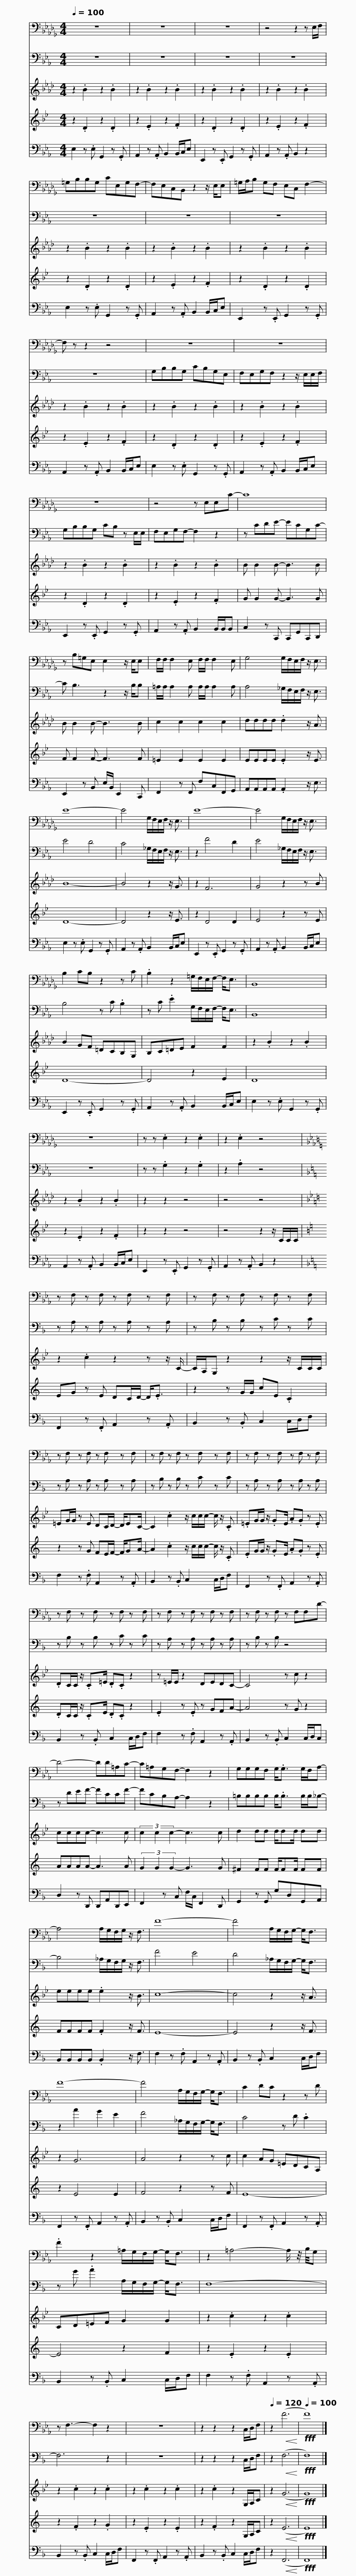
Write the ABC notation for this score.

X:1
%%score 1 2 3 4 5
L:1/8
Q:1/4=100
M:4/4
I:linebreak $
K:Db
V:1 bass
V:2 bass
V:3 treble transpose=-7
V:4 treble transpose=-7
V:5 bass
V:1
 z8 | z8 | z8 | z4 z2 z E,/F,/ |$ =G,B,B,G, CE,G,F,- | %5
 F,E,C,B,, z2 z/ E,/E, | =G,/A,/B, G,F, E,C, F,2- | F, z z2 z4 |$ z8 | z8 | %10
 z8 | z4 z E,E,C- |$ C8 | z B,=G,E, E,2 z/ E,/E, | F,/F,/ F,2 E, F,/F,/ F,2 E, |$ %15
 G,4 G,/F,/E,/F,/ z/ E,3/2 | E8- | E4 G,/F,/E,/F,/ z/ E,3/2 | E8- |$ E4 G,/F,/E,/F,/ z/ E,3/2 | %20
 B,2 CB, z2 z C | .B,2 z2 =G,/F,/E,/F,/- F,<E, | B,,8 |$ z8 | z z .E,2 z2 .E,2 | %25
 z2 .E,2 z4 |[K:Eb] z F, z F, z F, z F, |$ z F, z F, z F, z F, | z F, z F, z F, z F, | z F, z F, z F, z F, |$ %30
 z F, z F, z F, z F, | z F, z F, z F, z F, | z F, z F, z F, z F, |$ z F, z F, z F,F,D- | D4- DD=A,C- | %35
 C=A,G,F,- F,2 z2 |$ G,G,G,F, G,<.G, G,/F,/A,- | A,4 A,/G,/F,/G,/ z/ F,3/2 | F8- | F4 A,/G,/F,/G,/- G,<F, |$ %40
 F8- | F4 A,/G,/F,/G,/- G,<F, | C2 DC z2 z D | .F2 z2 =A,/G,/F,/G,/- G,<F, |$ z2 =A,4- A,/ z/4 B,/4G, | %45
 z F,3- F,2 z2 | z8 | z2 z2 z2 C,/D,/F, |[Q:1/4=120] z2!<(! (F6!<)! |[Q:1/4=100]!fff! F8) |] %50
V:2
[K:Eb] z8 | z8 | z8 | z8 |$ z8 | %5
 z8 | z8 | z8 |$ G,B,B,G, CB,G,E, | F,E,G,F, z2 z/ E,/E,/F,/ | %10
 G,B,B,G, CB, z E,/E,/ | F,E,G,F,- F,2 z2 |$ z CDE- ECG,C- | C B,3 z2 z/ B,/B, | =A,/A,/ A,2 A, A,/A,/ A,2 A, |$ %15
 A,4 _G,/F,/E,/F,/ z/ E,3/2 | E4 D4 | C4 _G,/F,/E,/F,/ z/ E,3/2 | z2 F4 D2 |$ E4 _G,/F,/E,/F,/ z/ E,3/2 | %20
 B,4 z C .B,2 | z C .E2 G,/F,/E,/F,/- F,<E, | B,,8 |$ z8 | z z .G,2 z2 .G,2 | %25
 z2 .A,2 z4 |[K:F] z A, z A, z A, z A, |$ z B, z B, z C z C | z A, z A, z A, z A, | z B, z B, z C z C |$ %30
 z A, z A, z A, z A, | z B, z B, z C z C | z A, z A, z A, z A, |$ z B, z B, z4 | z DEF- FCCF- | %35
 FCB,A,- A,2 z2 |$ =B,B,B,B, B,<.B, B,/B,/_B,- | B,4 _A,/G,/F,/G,/ z/ F,3/2 | F4 E4 | D4 _A,/G,/F,/G,/- G,<F, |$ %40
 z2 A2 G2 E2 | F4 _A,/G,/F,/G,/- G,<F, | C4 z D .C2 | z G .A2 A,/G,/F,/G,/- G,<F, |$ F,8- | %45
 F,6 z2 | z8 | z2 z2 z2 C,/D,/F, | z2!<(! (F,6!<)! |!fff! F,8) |] %50
V:3
[K:Ab] z2 .B2 z2 .B2 | z2 .B2 z2 .B2 | z2 .B2 z2 .B2 | z2 .B2 z2 .B2 |$ z2 .B2 z2 .B2 | %5
 z2 .B2 z2 .B2 | z2 .B2 z2 .B2 | z2 .B2 z2 .B2 |$ z2 .B2 z2 .B2 | z2 .B2 z2 .B2 | %10
 z2 .B2 z2 .B2 | z2 .B2 z2 .B2 |$ B B2 B- B3 B | B B2 B- B3 B | c2 c2 c2 c2 |$ %15
 dddd .d2 z/ A3/2 | B8- | B4 z2 z/ G3/2 | z2 F6 |$ G4 z2 z B | %20
 B2 GF =DCB,G, | B,C=DE F2 F2 | z2 .B2 z2 .B2 |$ z2 .B2 z2 .B2 | z2 z2 z4 | %25
 z4 z4 |[K:Bb] z2 .c2 z2 z z/ C/- |$ C/A,/G, z2 z2 z/ C/C/C/ | =EG/G/ z E DC/D/- D/EC/- | C2 .c2 z/ c/c/c/- c/ z/ .C |$ %30
 .=EG/G/ z/ .GE/ .A.G z .E | .DC/C/ z/ .C=E/ .D.C z2 | z =E/E/ z2 DEDC- |$ C4 z c z2 | cccc- c3 c | %35
 (3c2 c2 c2- c3 c |$ d2 dd d/dd/ dd | eeee .e2 z/ B3/2 | c8- | c4 z2 z/ A3/2 |$ %40
 z2 G6 | A4 z2 z c | c2 AG =EDCA, | CD=EF G2 G2 |$ z2 .c2 z2 .c2 | %45
 z2 .c2 z2 .c2 | z2 .c2 z2 .c2 | z2 .c2 z2 G,/A,/C | z2!<(! (G6!<)! |!fff! G8) |] %50
V:4
[K:Bb] z2 .D2 z2 .D2 | z2 .E2 z2 .F2 | z2 .D2 z2 .D2 | z2 .E2 z2 .F2 |$ z2 .D2 z2 .D2 | %5
 z2 .E2 z2 .F2 | z2 .D2 z2 .D2 | z2 .E2 z2 .F2 |$ z2 .D2 z2 .D2 | z2 .E2 z2 .F2 | %10
 z2 .D2 z2 .D2 | z2 .E2 z2 .F2 |$ G G2 G- G3 G | F F2 F- F3 F | =E2 E2 E2 E2 |$ %15
 EEEE .E2 z/ E3/2 | D8- | D4 z2 z/ E3/2 | z2 D4 D2 |$ E4 z2 z E | %20
 D8- | D4 z2 E2 | D8 |$ z2 .E2 z2 .F2 | z2 z2 z4 | %25
 z4 z2 z/ C/C/C/ |[K:C] EG z E DC/D/- D<.E |$ z2 z G/G/ cE .C2 | z2 z G FE/F/- F/GA/- | A2 .c2 z/ c/c/c/- c/ z/ .C |$ %30
 .EG/G/ z/ .GE/ .A.G z .E | .DC/C/ z/ .CE/ .D.C z2 | .E2 z .E z GFA- |$ A4 z G z2 | AAAA- A3 A | %35
 (3G2 G2 G2- G3 G |$ ^F2 FF F/FF/ FF | FFFF .F2 z/ F3/2 | E8- | E4 z2 z/ F3/2 |$ %40
 z2 E4 E2 | F4 z2 z F | E8- | E4 z2 F2 |$ z2 .E2 z2 .E2 | %45
 z2 .F2 z2 .G2 | z2 .E2 z2 .E2 | z2 .F2 z2 G,/A,/C | z2!<(! (E6!<)! |!fff! E8) |] %50
V:5
[K:Eb] E,2 z .E, G,,2 z .G,, | A,,2 z .A,, B,,2 B,,/C,/E, | E,,2 z .E,, G,,2 z .G,, | A,,2 z .A,, B,,2 z2 |$ E,2 z .E, G,,2 z .G,, | %5
 A,,2 z .A,, B,,2 B,,/C,/E, | E,,2 z .E,, G,,2 z .G,, | A,,2 z .A,, B,,2 B,,/C,/E, |$ E,2 z .E, G,,2 z .G,, | A,,2 z .A,, B,,2 B,,/C,/E, | %10
 E,,2 z .E,, G,,2 z .G,, | A,,2 z .A,, B,,2 B,,/B,,/B,, |$ C,2 z C,, C,,G,,C,,D,, | E,,2 z B,, E,/B,,/ E,,2 C,, | F,,2 z F,, F,C,F,,G,, |$ %15
 A,,A,,A,,A,, .A,,2 z/ E,3/2 | E,2 z .E, G,,2 z .G,, | A,,2 z .A,, B,,2 B,,/C,/E, | E,,2 z .E,, G,,2 z .G,, |$ A,,2 z .A,, B,,2 B,,/C,/E, | %20
 E,,2 z .E,, G,,2 z .G,, | A,,2 z .A,, B,,2 B,,/C,/E, | E,2 z .E, G,,2 z .G,, |$ A,,2 z .A,, B,,2 B,,/C,/E, | E,,2 z .E,, G,,2 z .G,, | %25
 A,,2 z .A,, B,,2 z2 |[K:F] F,,2 z .F,, A,,2 z .A,, |$ B,,2 z .B,, C,2 C,/D,/F, | F,2 z .F, A,,2 z .A,, | B,,2 z .B,, C,2 C,/D,/F, |$ %30
 F,,2 z .F,, A,,2 z .A,, | B,,2 z .B,, C,2 C,/D,/F, | F,2 z .F, A,,2 z .A,, |$ B,,2 z .B,, C,2 C,/D,/C, | D,2 z D,, D,,A,,D,,E,, | %35
 F,,2 z C, F,/C,/ F,,2 D,, |$ G,,2 z G,, G,D,G,,A,, | B,,B,,B,,B,, .B,,2 z/ F,3/2 | F,2 z .F, A,,2 z .A,, | B,,2 z .B,, C,2 C,/D,/F, |$ %40
 F,,2 z .F,, A,,2 z .A,, | B,,2 z .B,, C,2 C,/D,/F, | F,,2 z .F,, A,,2 z .A,, | B,,2 z .B,, C,2 C,/D,/F, |$ F,2 z .F, A,,2 z .A,, | %45
 B,,2 z .B,, C,2 C,/D,/F, | F,,2 z .F,, A,,2 z .A,, | B,,2 z .B,, C,2 C,/D,/F, | z2!<(! (F,,6!<)! |!fff! F,,8) |] %50
